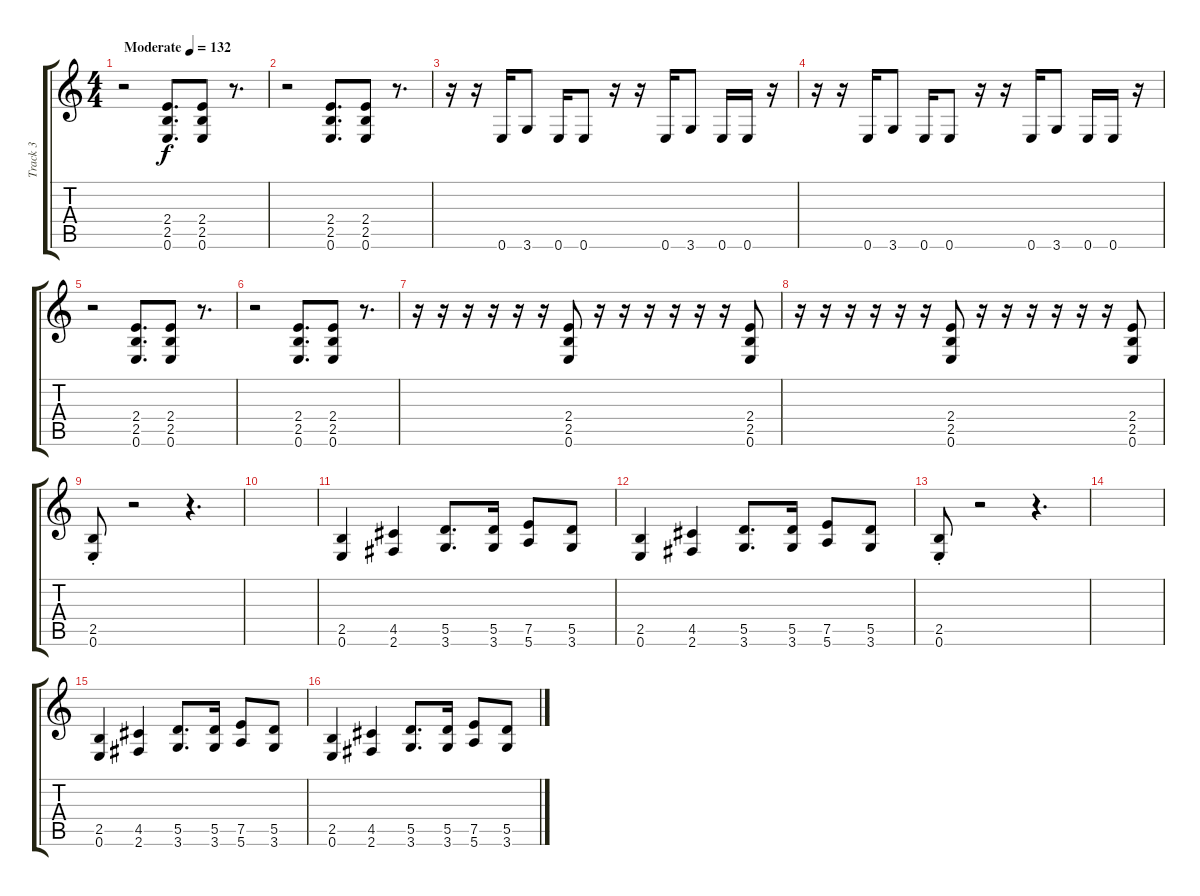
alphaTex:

\track ("Track 3" "Track 3") {instrument distortionguitar}
\staff {score tabs}
\tuning (E4 B3 G3 D3 A2 E2) {hide}
\ts (4 4)
\tempo (132 "Moderate")
\clef g2
\ks c
r.2{dy f instrument distortionguitar} (2.4 2.5 0.6).8{d} (2.4 2.5 0.6).8 r.8{d} |
r.2 (2.4 2.5 0.6).8{d} (2.4 2.5 0.6).8 r.8{d} |
r.16 r.16 0.6.16 3.6.8 0.6.16 0.6.8 r.16 r.16 0.6.16 3.6.8 0.6.16 0.6.16 r.16 |
r.16 r.16 0.6.16 3.6.8 0.6.16 0.6.8 r.16 r.16 0.6.16 3.6.8 0.6.16 0.6.16 r.16 |
r.2 (2.4 2.5 0.6).8{d} (2.4 2.5 0.6).8 r.8{d} |
r.2 (2.4 2.5 0.6).8{d} (2.4 2.5 0.6).8 r.8{d} |
r.16 r.16 r.16 r.16 r.16 r.16 (2.4 2.5 0.6).8 r.16 r.16 r.16 r.16 r.16 r.16 (2.4 2.5 0.6).8 |
r.16 r.16 r.16 r.16 r.16 r.16 (2.4 2.5 0.6).8 r.16 r.16 r.16 r.16 r.16 r.16 (2.4 2.5 0.6).8 |
(2.5 0.6{st}).8 r.2 r.4{d} |
|
(2.5 0.6).4 (4.5 2.6).4 (5.5 3.6).8{d} (5.5 3.6).16 (7.5 5.6).8 (5.5 3.6).8 |
(2.5 0.6).4 (4.5 2.6).4 (5.5 3.6).8{d} (5.5 3.6).16 (7.5 5.6).8 (5.5 3.6).8 |
(2.5 0.6{st}).8 r.2 r.4{d} |
|
(2.5 0.6).4 (4.5 2.6).4 (5.5 3.6).8{d} (5.5 3.6).16 (7.5 5.6).8 (5.5 3.6).8 |
(2.5 0.6).4 (4.5 2.6).4 (5.5 3.6).8{d} (5.5 3.6).16 (7.5 5.6).8 (5.5 3.6).8
